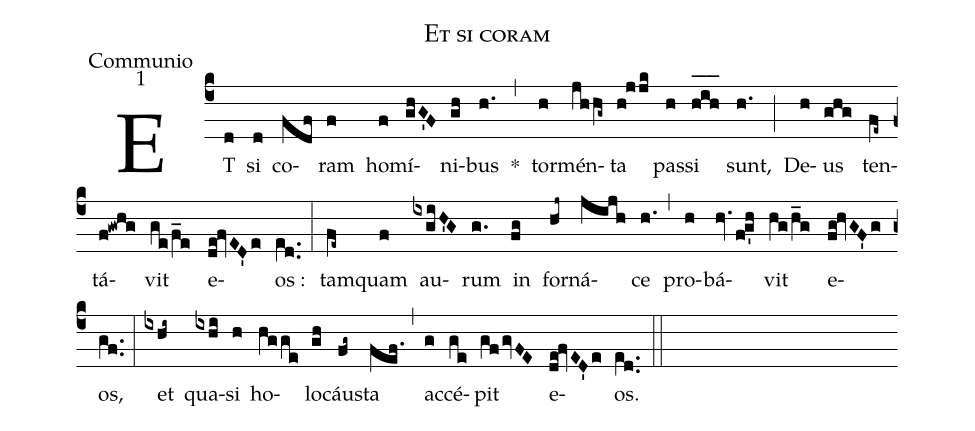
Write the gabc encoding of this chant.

name:Et si coram;
office-part:Communio;
mode:1;
%%
(c4) ET(d) si(d) co(fdf)ram(f) ho(f)mí(ghG'F)ni(gh)bus(h.) *(,) tor(h)mén(jhhg~)ta(h!jjk) pas(h)si(h_[oh:h]i_[oh:h]h_[oh:h]) sunt,(h.) (;) De(h)us(ghg) ten(fe~)tá(f!gwhg)vit(ge/f_e) e(de!fvED'e)os :(e[ll:1]d..) (:) tam(fe~)quam(f) au(ixgiH'G)rum(g.) in(fg) for(hj~)ná(jijh)ce(h.) (,) pro(h)bá(hv.fg'h)vit(hg/h_g) e(fg!hvGF'g)os,(gf..) (:) et(ixhi~) qua(ixhi)si(h) ho(hgge)lo(gh)cáu(fg~)sta(fef.) (,) ac(g)cé(ge)pit(gfgvFE) e(de!fvED'e)os.(e[ll:1]d..) (::)
